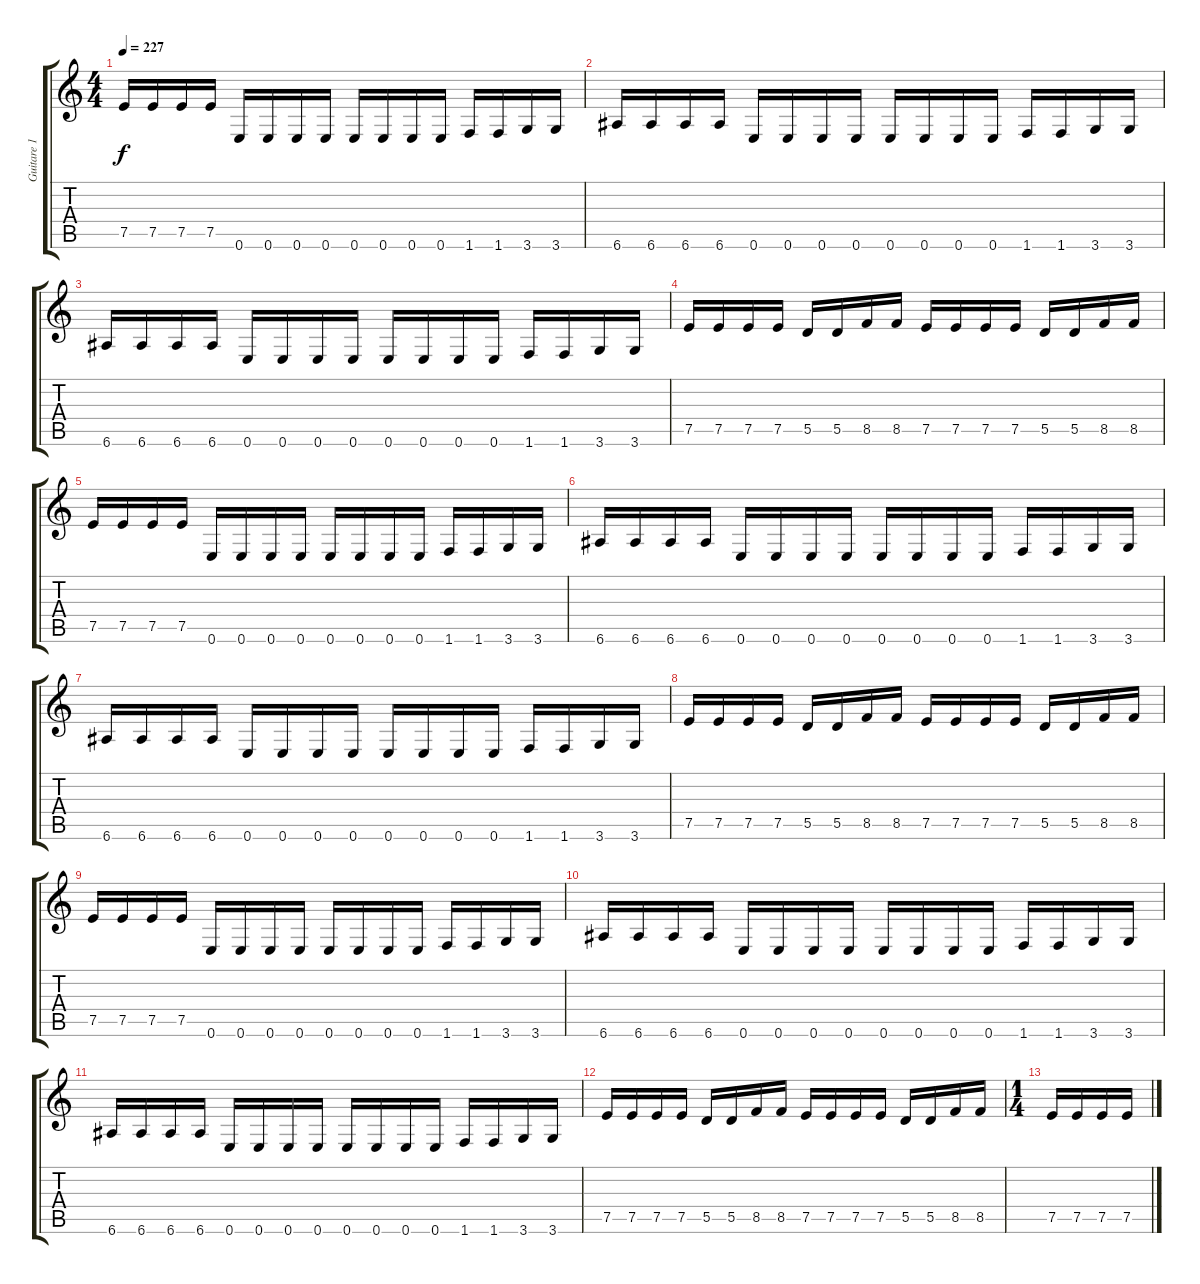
\track ("Guitare 1" "Guitare 1") {instrument distortionguitar}
\staff {score tabs}
\tuning (E4 B3 G3 D3 A2 E2) {hide}
\ts (4 4)
\tempo 227
\clef g2
\ks c
7.5.16{dy f} 7.5.16 7.5.16 7.5.16 0.6.16 0.6.16 0.6.16 0.6.16 0.6.16 0.6.16 0.6.16 0.6.16 1.6.16 1.6.16 3.6.16 3.6.16 |
6.6.16 6.6.16 6.6.16 6.6.16 0.6.16 0.6.16 0.6.16 0.6.16 0.6.16 0.6.16 0.6.16 0.6.16 1.6.16 1.6.16 3.6.16 3.6.16 |
6.6.16 6.6.16 6.6.16 6.6.16 0.6.16 0.6.16 0.6.16 0.6.16 0.6.16 0.6.16 0.6.16 0.6.16 1.6.16 1.6.16 3.6.16 3.6.16 |
7.5.16 7.5.16 7.5.16 7.5.16 5.5.16 5.5.16 8.5.16 8.5.16 7.5.16 7.5.16 7.5.16 7.5.16 5.5.16 5.5.16 8.5.16 8.5.16 |
7.5.16 7.5.16 7.5.16 7.5.16 0.6.16 0.6.16 0.6.16 0.6.16 0.6.16 0.6.16 0.6.16 0.6.16 1.6.16 1.6.16 3.6.16 3.6.16 |
6.6.16 6.6.16 6.6.16 6.6.16 0.6.16 0.6.16 0.6.16 0.6.16 0.6.16 0.6.16 0.6.16 0.6.16 1.6.16 1.6.16 3.6.16 3.6.16 |
6.6.16 6.6.16 6.6.16 6.6.16 0.6.16 0.6.16 0.6.16 0.6.16 0.6.16 0.6.16 0.6.16 0.6.16 1.6.16 1.6.16 3.6.16 3.6.16 |
7.5.16 7.5.16 7.5.16 7.5.16 5.5.16 5.5.16 8.5.16 8.5.16 7.5.16 7.5.16 7.5.16 7.5.16 5.5.16 5.5.16 8.5.16 8.5.16 |
7.5.16 7.5.16 7.5.16 7.5.16 0.6.16 0.6.16 0.6.16 0.6.16 0.6.16 0.6.16 0.6.16 0.6.16 1.6.16 1.6.16 3.6.16 3.6.16 |
6.6.16 6.6.16 6.6.16 6.6.16 0.6.16 0.6.16 0.6.16 0.6.16 0.6.16 0.6.16 0.6.16 0.6.16 1.6.16 1.6.16 3.6.16 3.6.16 |
6.6.16 6.6.16 6.6.16 6.6.16 0.6.16 0.6.16 0.6.16 0.6.16 0.6.16 0.6.16 0.6.16 0.6.16 1.6.16 1.6.16 3.6.16 3.6.16 |
7.5.16 7.5.16 7.5.16 7.5.16 5.5.16 5.5.16 8.5.16 8.5.16 7.5.16 7.5.16 7.5.16 7.5.16 5.5.16 5.5.16 8.5.16 8.5.16 |
\ts (1 4)
7.5.16 7.5.16 7.5.16 7.5.16
